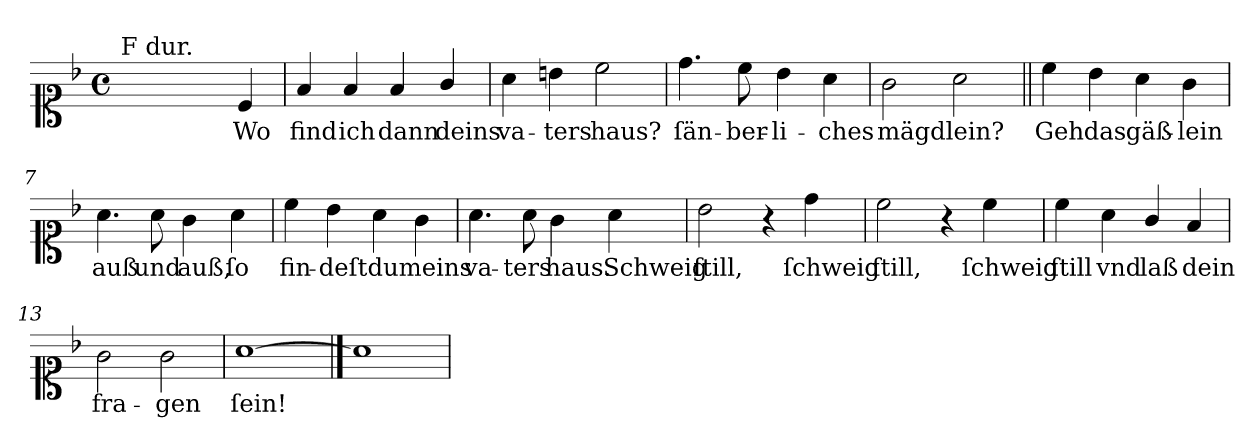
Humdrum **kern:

**kern	**text
*part1	*part1
*staff1	*staff1
*clefC1	*
*k[b-]	*
*F:	*
*M4/4	*
*met(c)	*
=1	=1
!LO:TX:a:t=F dur.	!
2ryy	.
4ryy	.
4c	Wo
=2	=2
4f	find
4f	ich
4f	dann
4g/	deins
=3	=3
4a	va-
4bn	-ters
2cc	haus?
=4	=4
4.dd	ſän-
8cc	-ber-
4b-	-li-
4a	-ches
=5	=5
2g	mägdlein?
2a	.
=6||	=6||
4cc	Geh
4b-	das
4a	gäß-
4g	-lein
=7	=7
4.a	auß
8a	und
4g	auß,
4a	ſo
=8	=8
4cc	fin-
4b-	-deſt
4a	du
4g	meins
=9	=9
4.a	va-
8a	-ters
4g	haus.
4a	Schweig
=10	=10
2b-	ſtill,
4r	.
4dd	ſchweig
=11	=11
2cc	ſtill,
4r	.
4cc	ſchweig
=12	=12
4cc	ſtill
4a	vnd
4g/	laß
4f	dein
=13	=13
2g	fra-
2g	-gen
=14	=14
[1a	ſein!
==15	==15
1a]	.
=	=
*-	*-
